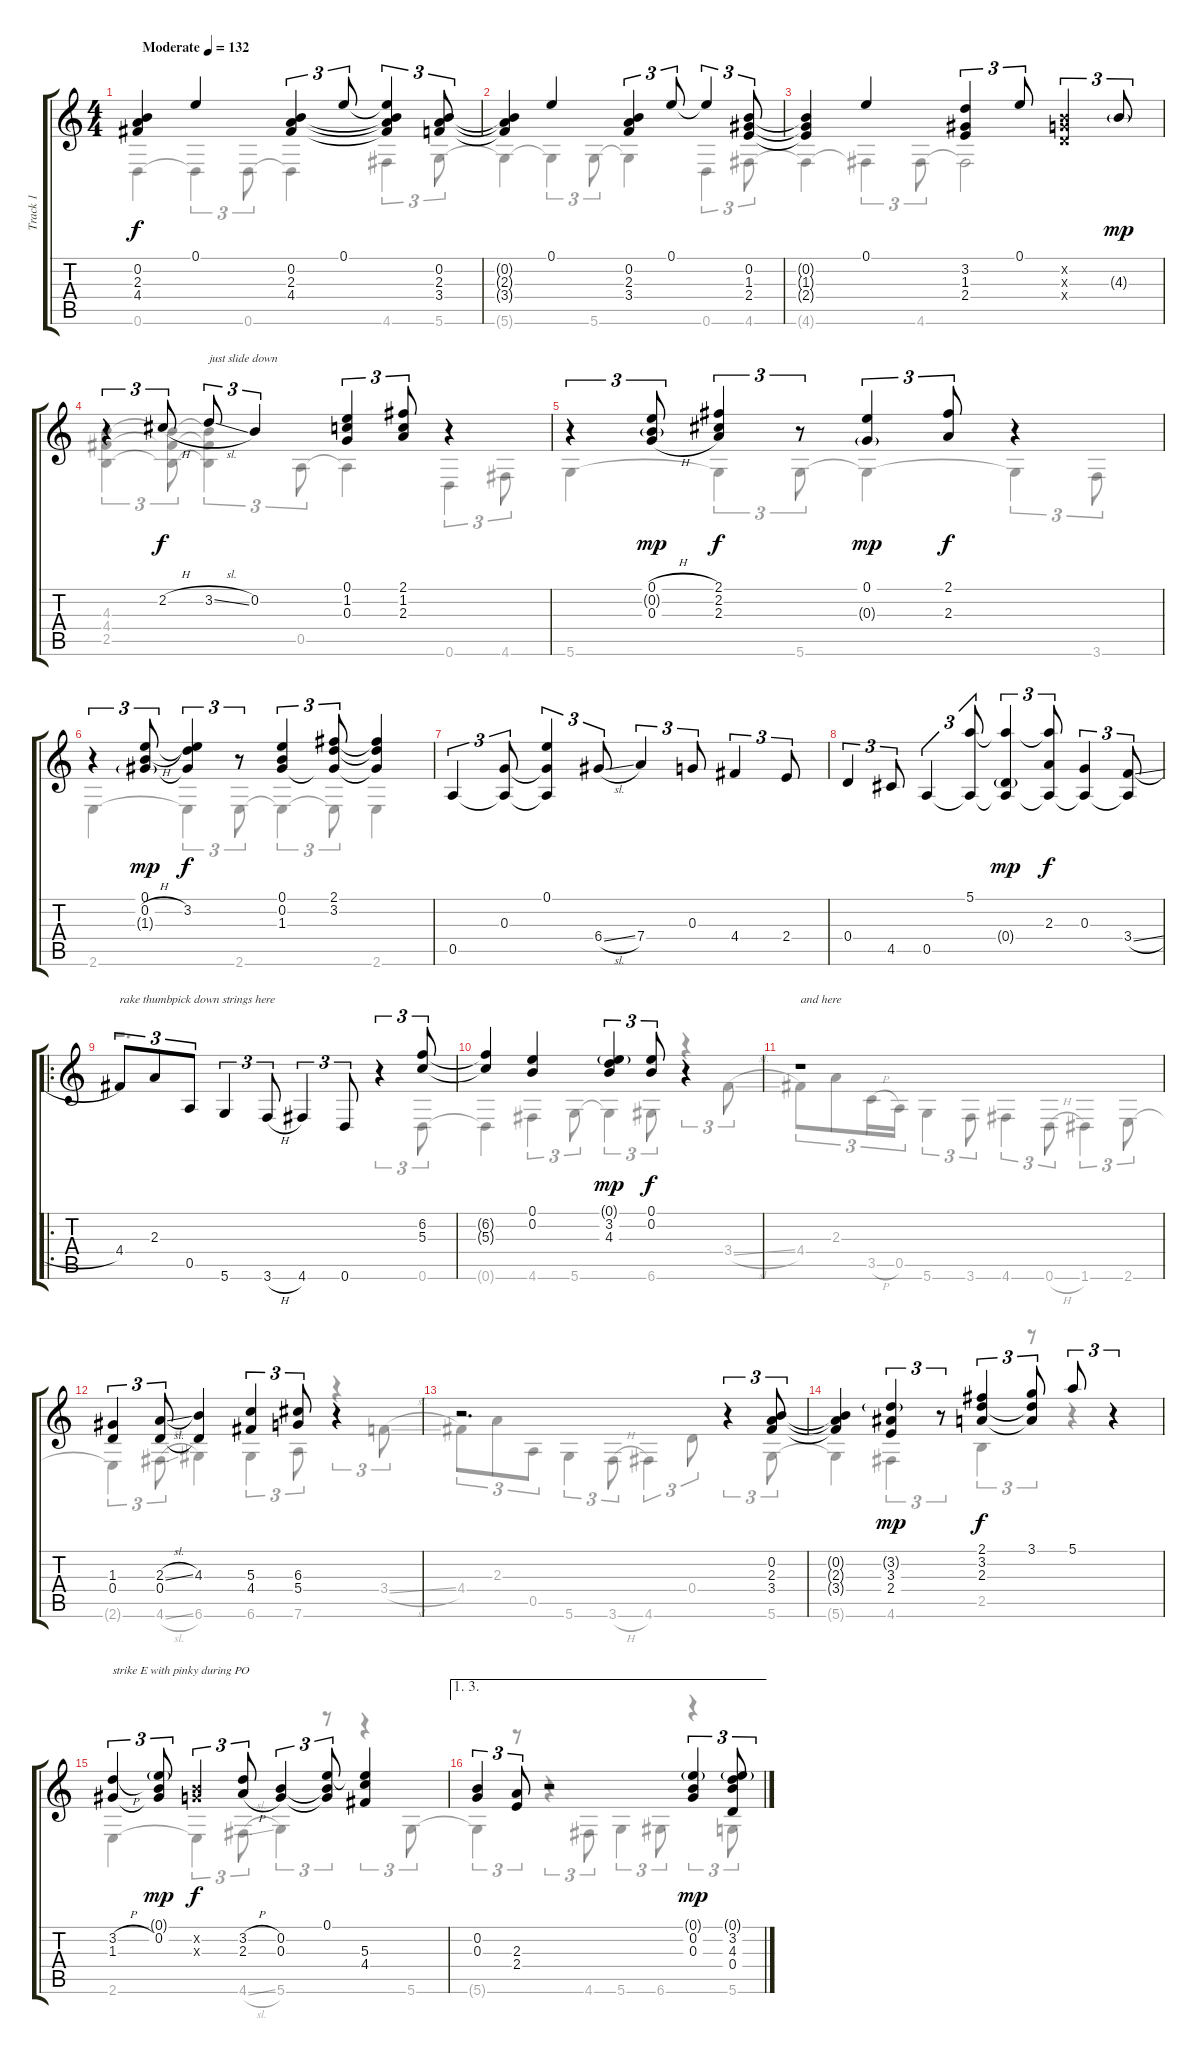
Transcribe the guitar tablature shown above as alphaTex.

\track ("Track 1" "Track 1") {instrument acousticguitarsteel}
\staff {score tabs}
\tuning (E4 B3 G3 D3 A2 D2) {hide}
\voice
\ts (4 4)
\tempo (132 "Moderate")
\clef g2
\ks c
(0.2 2.3 4.4).4{dy f instrument acousticguitarsteel} 0.1.4 (0.2 2.3 4.4).4{tu (3 2)} 0.1.8{tu (3 2)} (0.1{t} 0.2{t} 2.3{t} 4.4{t}).4{tu (3 2)} (0.2 2.3 3.4).8{tu (3 2)} |
(0.2{t} 2.3{t} 3.4{t}).4 0.1.4 (0.2 2.3 3.4).4{tu (3 2)} 0.1.8{tu (3 2)} 0.1{t}.4{tu (3 2)} (0.2 1.3 2.4).8{tu (3 2)} |
(0.2{t} 1.3{t} 2.4{t}).4 0.1.4 (3.2 1.3 2.4).4{tu (3 2)} 0.1.8{tu (3 2)} (0.2{x} 0.3{x} 0.4{x}).4{tu (3 2)} 4.3{g}.8{tu (3 2) dy mp} |
r.4{tu (3 2)} 2.2{h}.8{tu (3 2) dy f} 3.2{sl}.8{tu (3 2) txt "just slide down"} 0.2.4{tu (3 2)} (0.1 1.2 0.3).4{tu (3 2)} (2.1 1.2 2.3).8{tu (3 2)} r.4 |
r.4{tu (3 2)} (0.1{h} 0.2{h g} 0.3{h}).8{tu (3 2) dy mp} (2.1 2.2 2.3).4{tu (3 2) dy f} r.8{tu (3 2)} (0.1 0.3{g}).4{tu (3 2) dy mp} (2.1 2.3).8{tu (3 2) dy f} r.4 |
r.4{tu (3 2)} (0.1 0.2{h} 1.3{g}).8{tu (3 2) dy mp} (0.1{t} 3.2 1.3{t}).4{tu (3 2) dy f} r.8{tu (3 2)} (0.1 0.2 1.3).4{tu (3 2)} (2.1 3.2 1.3{t}).8{tu (3 2)} (2.1{t} 3.2{t} 1.3{t}).4 |
0.5.4{tu (3 2)} (0.3 0.5{t}).8{tu (3 2)} (0.1 0.3{t} 0.5{t}).4{tu (3 2)} 6.4{sl}.8{tu (3 2)} 7.4.4{tu (3 2)} 0.3.8{tu (3 2)} 4.4.4{tu (3 2)} 2.4.8{tu (3 2)} |
0.4.4{tu (3 2)} 4.5.8{tu (3 2)} 0.5.4{tu (3 2)} (5.1 0.5{t}).8{tu (3 2)} (5.1{t} 0.4{g} 0.5{t}).4{tu (3 2) dy mp} (5.1{t} 2.3 0.5{t}).8{tu (3 2) dy f} (0.3 0.5{t}).4{tu (3 2)} (3.4{sl} 0.5{t}).8{tu (3 2)} |
\ro
4.4.8{tu (3 2) txt "rake thumbpick down strings here"} 2.3.8{tu (3 2)} 0.5.8{tu (3 2)} 5.6.4{tu (3 2)} 3.6{h}.8{tu (3 2)} 4.6.4{tu (3 2)} 0.6.8{tu (3 2)} r.4{tu (3 2)} (6.2 5.3).8{tu (3 2)} |
(6.2{t} 5.3{t}).4 (0.1 0.2).4 (0.1{g} 3.2 4.3).4{tu (3 2) dy mp} (0.1 0.2).8{tu (3 2) dy f} r.4 |
r.1{txt "and here"} |
(1.3 0.4).4{tu (3 2)} (2.3{sl} 0.4).8{tu (3 2)} (4.3 0.4{t}).4 (5.3 4.4).4{tu (3 2)} (6.3 5.4).8{tu (3 2)} r.4 |
r.2{d} r.4{tu (3 2)} (0.2 2.3 3.4).8{tu (3 2)} |
(0.2{t} 2.3{t} 3.4{t}).4 (3.2{g} 3.3 2.4).4{tu (3 2) dy mp} r.8{tu (3 2)} (2.1 3.2 2.3).4{tu (3 2) dy f} (3.1 3.2{t} 2.3{t}).8{tu (3 2)} 5.1.8{tu (3 2)} r.4{tu (3 2)} |
(3.2{h} 1.3).4{tu (3 2) txt "strike E with pinky during PO"} (0.1{g} 0.2 1.3{t}).8{tu (3 2) dy mp} (0.2{x} 0.3{x}).4{tu (3 2) dy f} (3.2{h} 2.3{h}).8{tu (3 2)} (0.2 0.3).4{tu (3 2)} (0.1 0.2{t} 0.3{t}).8{tu (3 2)} (0.1{t} 5.3 4.4).4 |
\ae (1 3)
(0.2 0.3).4{tu (3 2)} (2.3 2.4).8{tu (3 2)} r.2 (0.1{g} 0.2 0.3).4{tu (3 2) dy mp} (0.1{g} 3.2 4.3 0.4).8{tu (3 2)}
\voice
\clef g2
\ottava regular
\simile none
\ks c
0.6.4{dy f} 0.6{t}.4{tu (3 2)} 0.6.8{tu (3 2)} 0.6{t}.4 4.6.4{tu (3 2)} 5.6.8{tu (3 2)} |
5.6{t}.4 5.6{t}.4{tu (3 2)} 5.6.8{tu (3 2)} 5.6{t}.4 0.6.4{tu (3 2)} 4.6.8{tu (3 2)} |
4.6{t}.4 4.6{t}.4{tu (3 2)} 4.6.8{tu (3 2)} 4.6{t}.2 |
(4.3 4.4 2.5).4{tu (3 2)} (4.3{t} 4.4{t} 2.5{t}).8{tu (3 2)} (4.3{t} 4.4{t} 2.5{t}).4{tu (3 2)} 0.5.8{tu (3 2)} 0.5{t}.4 0.6.4{tu (3 2)} 4.6.8{tu (3 2)} |
5.6.4 5.6{t}.4{tu (3 2)} 5.6.8{tu (3 2)} 5.6{t}.4 5.6{t}.4{tu (3 2)} 3.6.8{tu (3 2)} |
2.6.4 2.6{t}.4{tu (3 2)} 2.6.8{tu (3 2)} 2.6{t}.4{tu (3 2)} 2.6{t}.8{tu (3 2)} 2.6.4 |
|
|
r.2{d} r.4{tu (3 2)} 0.6.8{tu (3 2)} |
0.6{t}.4 4.6.4{tu (3 2)} 5.6.8{tu (3 2)} 5.6{t}.4{tu (3 2)} 6.6.8{tu (3 2)} r.4{tu (3 2)} 3.4{sl}.8{tu (3 2)} |
4.4.8{tu (3 2)} 2.3.8{tu (3 2)} 3.5{h}.16{tu (3 2)} 0.5.16{tu (3 2)} 5.6.4{tu (3 2)} 3.6.8{tu (3 2)} 4.6.4{tu (3 2)} 0.6{h}.8{tu (3 2)} 1.6.4{tu (3 2)} 2.6.8{tu (3 2)} |
2.6{t}.4{tu (3 2)} 4.6{sl}.8{tu (3 2)} 6.6.4 6.6.4{tu (3 2)} 7.6.8{tu (3 2)} r.4{tu (3 2)} 3.4{sl}.8{tu (3 2)} |
4.4.8{tu (3 2)} 2.3.8{tu (3 2)} 0.5.8{tu (3 2)} 5.6.4{tu (3 2)} 3.6{h}.8{tu (3 2)} 4.6.4{tu (3 2)} 0.4.8{tu (3 2)} r.4{tu (3 2)} 5.6.8{tu (3 2)} |
5.6{t}.4 4.6.4{tu (3 2)} r.8{tu (3 2)} 2.5.4{tu (3 2)} r.8{tu (3 2)} r.4 |
2.6.4 2.6{t}.4{tu (3 2)} 4.6{sl}.8{tu (3 2)} 5.6.4{tu (3 2)} r.8{tu (3 2)} r.4{tu (3 2)} 5.6.8{tu (3 2)} |
5.6{t}.4{tu (3 2)} r.8{tu (3 2)} r.4{tu (3 2)} 4.6.8{tu (3 2)} 5.6.4{tu (3 2)} 6.6.8{tu (3 2)} r.4{tu (3 2)} 5.6.8{tu (3 2)}
